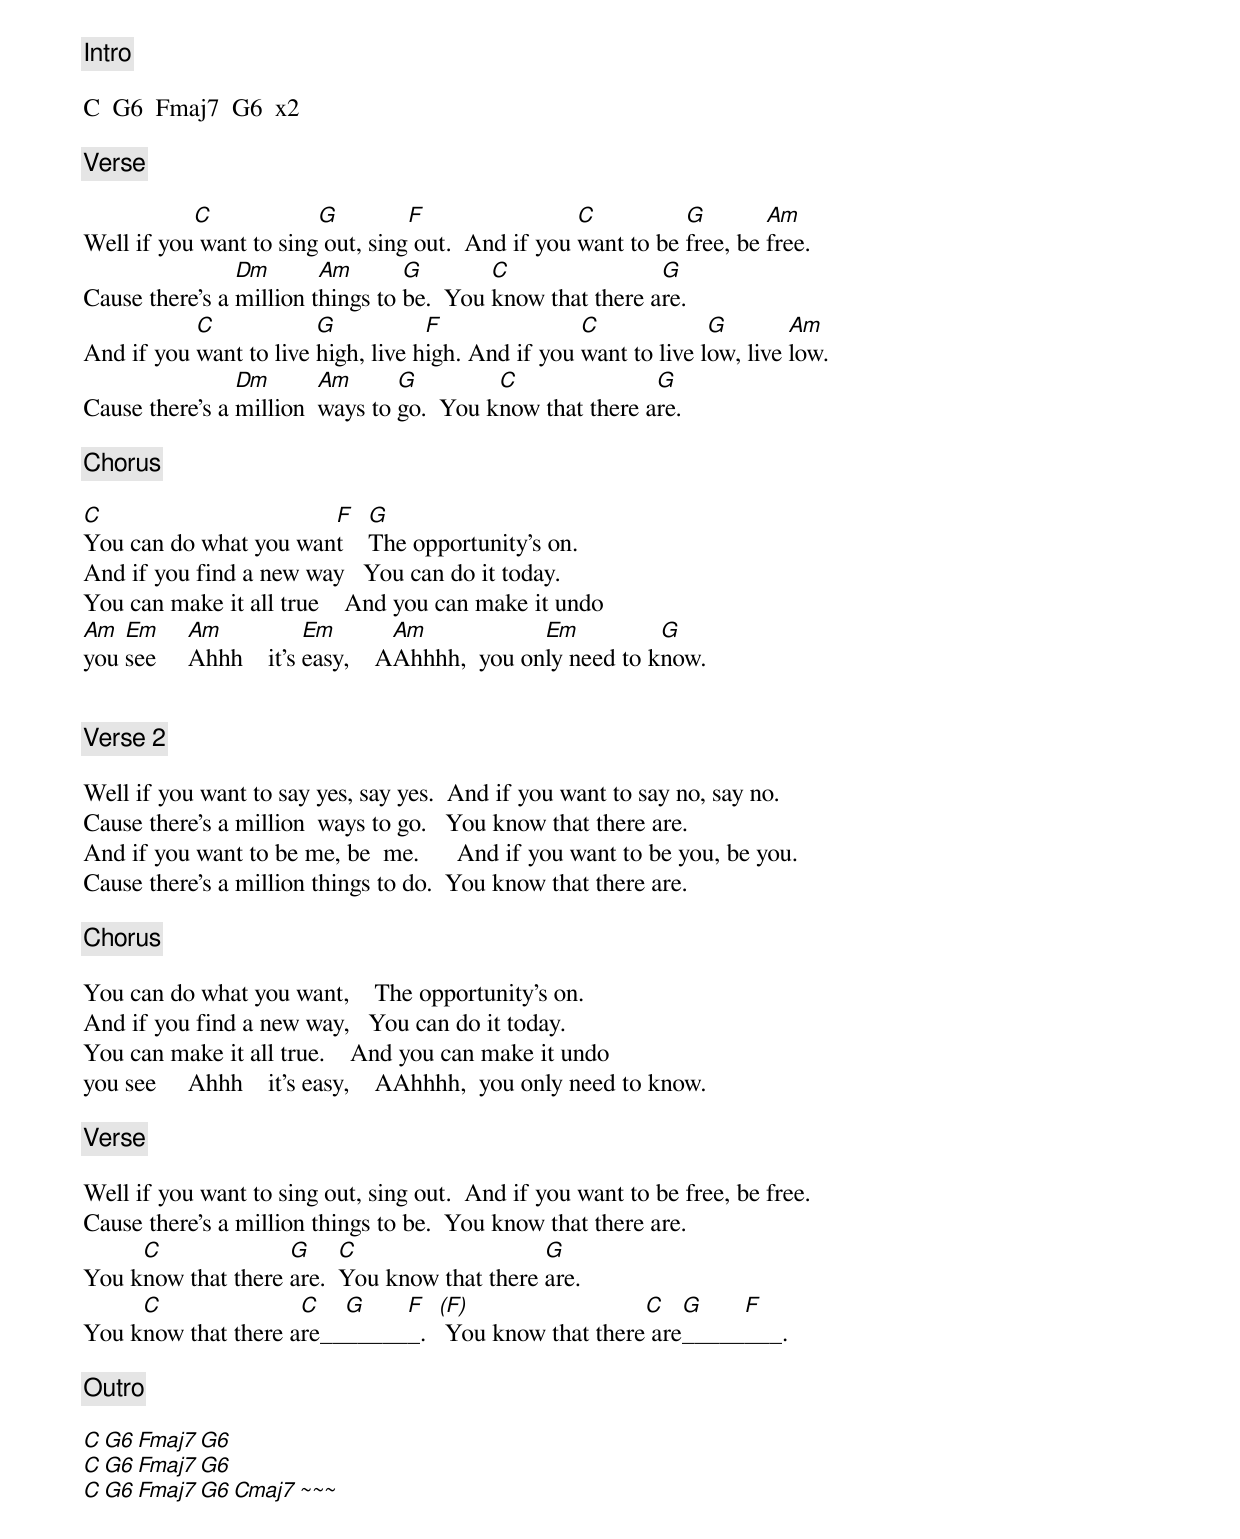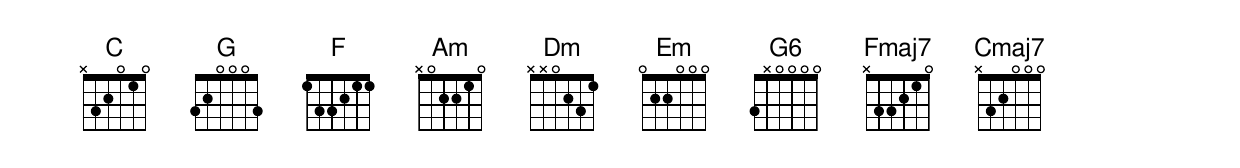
[Intro]

C  G6  Fmaj7  G6  x2

[Verse]

           C            G         F                 C          G        Am
Well if you want to sing out, sing out.  And if you want to be free, be free.
                Dm       Am       G        C                G
Cause there's a million things to be.  You know that there are.
           C            G           F               C             G        Am
And if you want to live high, live high. And if you want to live low, live low.
                Dm       Am      G         C               G
Cause there's a million  ways to go.  You know that there are.

[Chorus]

C                      F    G
You can do what you want    The opportunity's on.
And if you find a new way   You can do it today.
You can make it all true    And you can make it undo
Am  Em      Am           Em        Am            Em          G
you see     Ahhh    it's easy,    AAhhhh,  you only need to know.


[Verse 2]

Well if you want to say yes, say yes.  And if you want to say no, say no.
Cause there's a million  ways to go.   You know that there are.
And if you want to be me, be  me.      And if you want to be you, be you.
Cause there's a million things to do.  You know that there are.

[Chorus]

You can do what you want,    The opportunity's on.
And if you find a new way,   You can do it today.
You can make it all true.    And you can make it undo
you see     Ahhh    it's easy,    AAhhhh,  you only need to know.

[Verse]

Well if you want to sing out, sing out.  And if you want to be free, be free.
Cause there's a million things to be.  You know that there are.
     C              G     C                   G
You know that there are.  You know that there are.
     C               C   G    F   (F)                 C   G    F
You know that there are________.   You know that there are________.

[Outro]

C  G6  Fmaj7  G6
C  G6  Fmaj7  G6
C  G6  Fmaj7  G6  Cmaj7 ~~~
